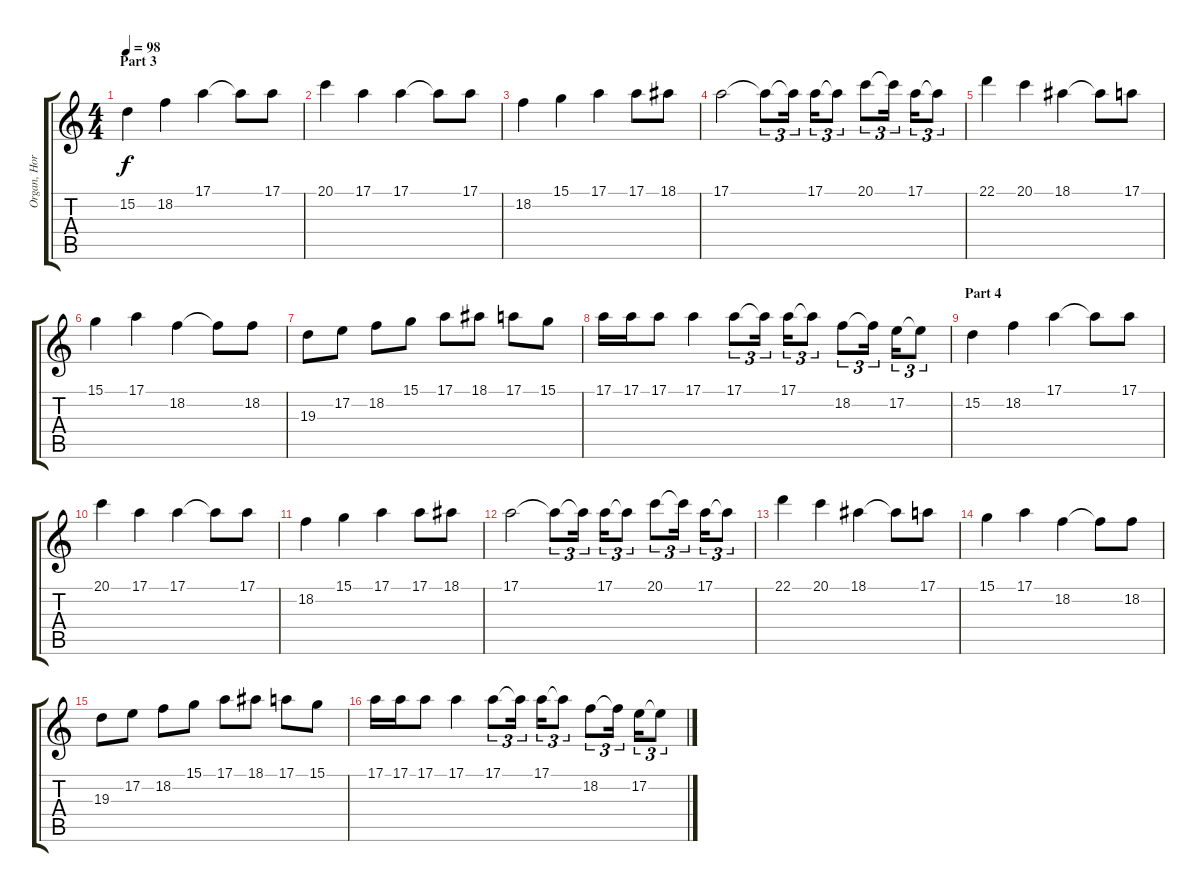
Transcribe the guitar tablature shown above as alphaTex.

\track ("Organ, Horn, Vibraphone" "Organ, Hor") {instrument churchorgan}
\staff {score tabs}
\tuning (E4 B3 G3 D3 A2 E2) {hide}
\ts (4 4)
\section ("" "Part 3")
\tempo 98
\clef g2
\ks c
15.2.4{dy f} 18.2.4 17.1.4 17.1{t}.8 17.1.8 |
20.1.4 17.1.4 17.1.4 17.1{t}.8 17.1.8 |
18.2.4 15.1.4 17.1.4 17.1.8 18.1.8 |
17.1.2 17.1{t}.8{tu (3 2)} 17.1{t}.16{tu (3 2)} 17.1.16{tu (3 2)} 17.1{t}.8{tu (3 2)} 20.1.8{tu (3 2)} 20.1{t}.16{tu (3 2)} 17.1.16{tu (3 2)} 17.1{t}.8{tu (3 2)} |
22.1.4 20.1.4 18.1.4 18.1{t}.8 17.1.8 |
15.1.4 17.1.4 18.2.4 18.2{t}.8 18.2.8 |
19.3.8 17.2.8 18.2.8 15.1.8 17.1.8 18.1.8 17.1.8 15.1.8 |
17.1.16 17.1.16 17.1.8 17.1.4 17.1.8{tu (3 2)} 17.1{t}.16{tu (3 2)} 17.1.16{tu (3 2)} 17.1{t}.8{tu (3 2)} 18.2.8{tu (3 2)} 18.2{t}.16{tu (3 2)} 17.2.16{tu (3 2)} 17.2{t}.8{tu (3 2)} |
\section ("" "Part 4")
15.2.4 18.2.4 17.1.4 17.1{t}.8 17.1.8 |
20.1.4 17.1.4 17.1.4 17.1{t}.8 17.1.8 |
18.2.4 15.1.4 17.1.4 17.1.8 18.1.8 |
17.1.2 17.1{t}.8{tu (3 2)} 17.1{t}.16{tu (3 2)} 17.1.16{tu (3 2)} 17.1{t}.8{tu (3 2)} 20.1.8{tu (3 2)} 20.1{t}.16{tu (3 2)} 17.1.16{tu (3 2)} 17.1{t}.8{tu (3 2)} |
22.1.4 20.1.4 18.1.4 18.1{t}.8 17.1.8 |
15.1.4 17.1.4 18.2.4 18.2{t}.8 18.2.8 |
19.3.8 17.2.8 18.2.8 15.1.8 17.1.8 18.1.8 17.1.8 15.1.8 |
17.1.16 17.1.16 17.1.8 17.1.4 17.1.8{tu (3 2)} 17.1{t}.16{tu (3 2)} 17.1.16{tu (3 2)} 17.1{t}.8{tu (3 2)} 18.2.8{tu (3 2)} 18.2{t}.16{tu (3 2)} 17.2.16{tu (3 2)} 17.2{t}.8{tu (3 2)}
